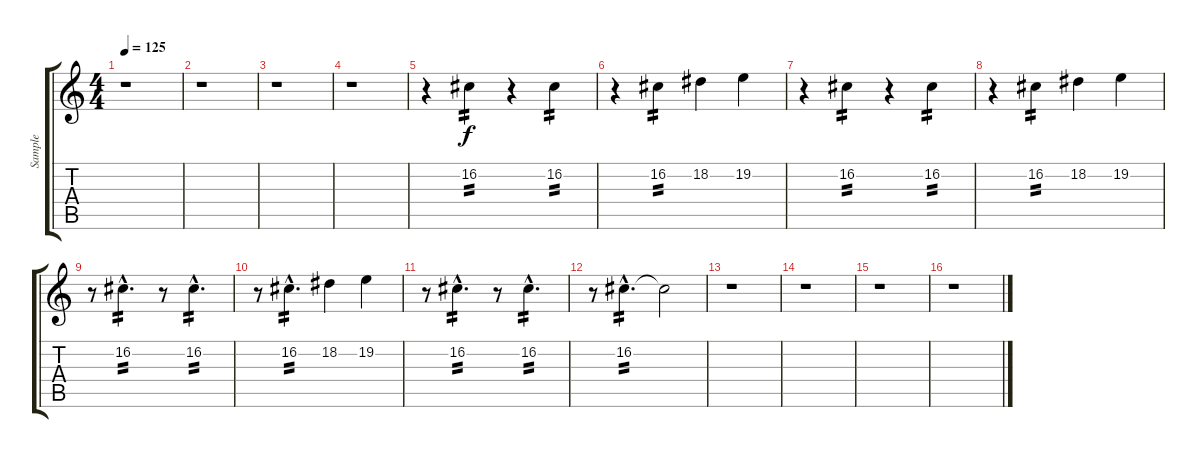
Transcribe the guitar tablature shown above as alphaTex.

\track ("Sample" "Sample") {instrument lead8bassandlead}
\staff {score tabs}
\tuning (D4 A3 F3 C3 G2 C2) {hide}
\ts (4 4)
\section ("" "")
\tempo 125
\clef g2
\ks c
r.1{dy f} |
r.1 |
r.1 |
r.1 |
\section ("" "")
r.4 16.2.4{tp 2} r.4 16.2.4{tp 2} |
r.4 16.2.4{tp 2} 18.2.4 19.2.4 |
r.4 16.2.4{tp 2} r.4 16.2.4{tp 2} |
r.4 16.2.4{tp 2} 18.2.4 19.2.4 |
r.8 16.2{hac}.4{d tp 2} r.8 16.2{hac}.4{d tp 2} |
r.8 16.2{hac}.4{d tp 2} 18.2.4 19.2.4 |
r.8 16.2{hac}.4{d tp 2} r.8 16.2{hac}.4{d tp 2} |
r.8{volume 8} 16.2{hac}.4{d tp 2} 16.2{t}.2 |
\section ("" "")
r.1 |
r.1 |
r.1 |
r.1
